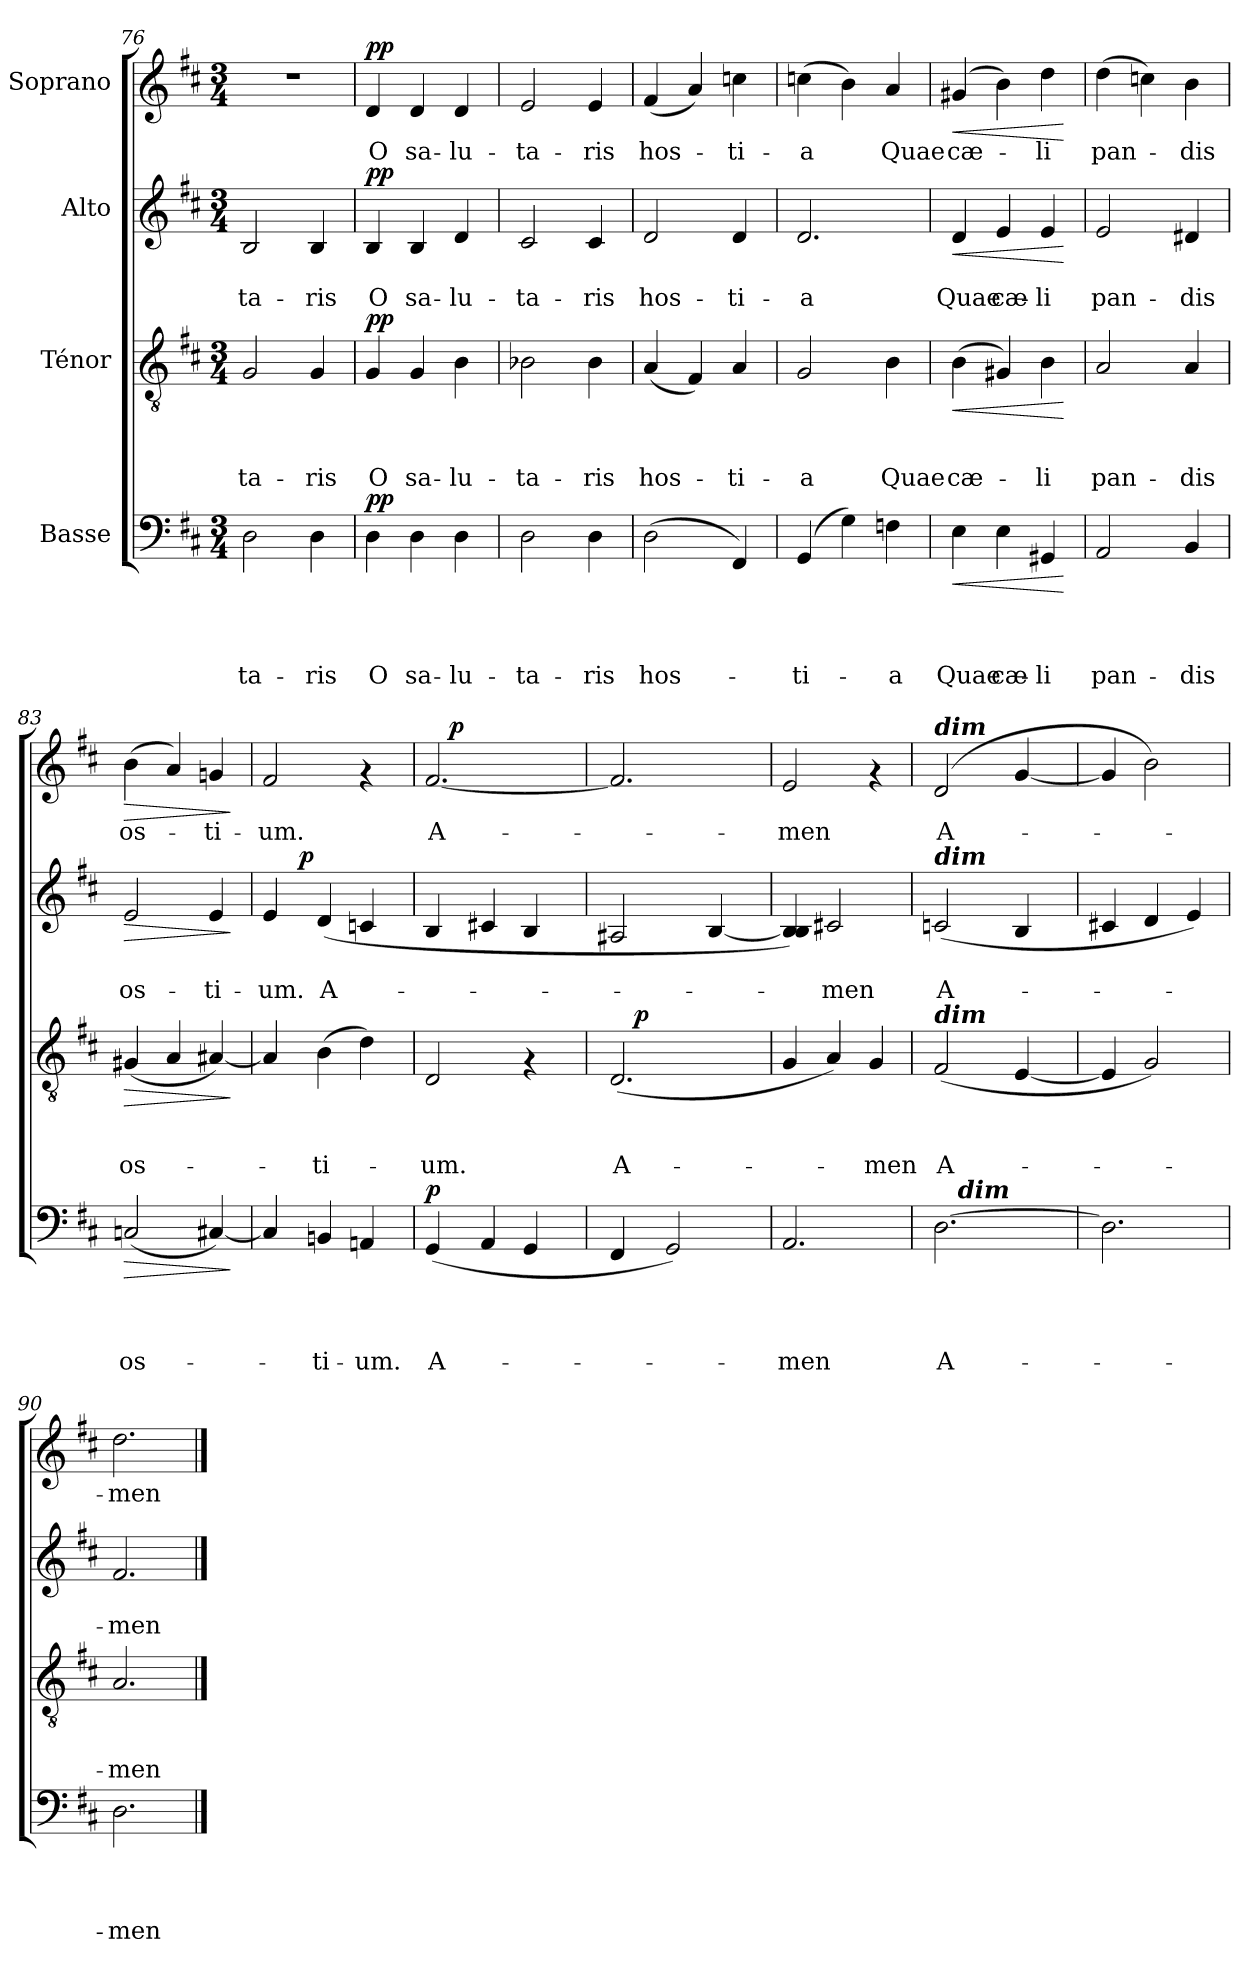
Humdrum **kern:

**kern	**text	**text	**text	**text	**dynam	**kern	**text	**text	**text	**dynam	**kern	**text	**text	**dynam	**kern	**text	**dynam
*part4	*part4	*part4	*part4	*part4	*part4	*part3	*part3	*part3	*part3	*part3	*part2	*part2	*part2	*part2	*part1	*part1	*part1
*staff4	*staff4	*staff4	*staff4	*staff4	*staff4	*staff3	*staff3	*staff3	*staff3	*staff3	*staff2	*staff2	*staff2	*staff2	*staff1	*staff1	*staff1
*I"Basse	*	*	*	*	*	*I"Ténor	*	*	*	*	*I"Alto	*	*	*	*I"Soprano	*	*
*clefF4	*	*	*	*	*	*clefGv2	*	*	*	*	*clefG2	*	*	*	*clefG2	*	*
*k[f#c#]	*	*	*	*	*	*k[f#c#]	*	*	*	*	*k[f#c#]	*	*	*	*k[f#c#]	*	*
*D:	*	*	*	*	*	*D:	*	*	*	*	*D:	*	*	*	*D:	*	*
*M3/4	*	*	*	*	*	*M3/4	*	*	*	*	*M3/4	*	*	*	*M3/4	*	*
=76	=76	=76	=76	=76	=76	=76	=76	=76	=76	=76	=76	=76	=76	=76	=76	=76	=76
!	!	!	!	!LO:LY:b	!	!	!	!	!LO:LY:b	!	!	!	!LO:LY:b	!	!	!	!
2D\	.	.	.	-ta-	.	2G/	.	.	-ta-	.	2B/	.	-ta-	.	2.r	.	.
!	!	!	!	!LO:LY:b	!	!	!	!	!LO:LY:b	!	!	!	!LO:LY:b	!	!	!	!
4D\	.	.	.	-ris	.	4G/	.	.	-ris	.	4B/	.	-ris	.	.	.	.
=77	=77	=77	=77	=77	=77	=77	=77	=77	=77	=77	=77	=77	=77	=77	=77	=77	=77
!	!	!	!	!LO:LY:b	!LO:DY:a	!	!	!	!LO:LY:b	!LO:DY:a	!	!	!LO:LY:b	!LO:DY:a	!	!LO:LY:b	!LO:DY:a
4D\	.	.	.	O	pp	4G/	.	.	O	pp	4B/	.	O	pp	4d/	O	pp
!	!	!	!	!LO:LY:b	!	!	!	!	!LO:LY:b	!	!	!	!LO:LY:b	!	!	!LO:LY:b	!
4D\	.	.	.	sa-	.	4G/	.	.	sa-	.	4B/	.	sa-	.	4d/	sa-	.
!	!	!	!	!LO:LY:b	!	!	!	!	!LO:LY:b	!	!	!	!LO:LY:b	!	!	!LO:LY:b	!
4D\	.	.	.	-lu-	.	4B\	.	.	-lu-	.	4d/	.	-lu-	.	4d/	-lu-	.
=78	=78	=78	=78	=78	=78	=78	=78	=78	=78	=78	=78	=78	=78	=78	=78	=78	=78
!	!	!	!	!LO:LY:b	!	!	!	!	!LO:LY:b	!	!	!	!LO:LY:b	!	!	!LO:LY:b	!
2D\	.	.	.	-ta-	.	2B-X\	.	.	-ta-	.	2c#/	.	-ta-	.	2e/	-ta-	.
!	!	!	!	!LO:LY:b	!	!	!	!	!LO:LY:b	!	!	!	!LO:LY:b	!	!	!LO:LY:b	!
4D\	.	.	.	-ris	.	4B-\	.	.	-ris	.	4c#/	.	-ris	.	4e/	-ris	.
=79	=79	=79	=79	=79	=79	=79	=79	=79	=79	=79	=79	=79	=79	=79	=79	=79	=79
!	!	!	!	!LO:LY:b	!	!	!	!	!LO:LY:b	!	!	!	!LO:LY:b	!	!	!LO:LY:b	!
(>2D\	.	.	.	hos-	.	(<4A/	.	.	hos-	.	2d/	.	hos-	.	(<4f#/	hos-	.
.	.	.	.	.	.	4F#/)	.	.	.	.	.	.	.	.	4a/)	.	.
!	!	!	!	!	!	!	!	!	!LO:LY:b	!	!	!	!LO:LY:b	!	!	!LO:LY:b	!
4FF#/)	.	.	.	.	.	4A/	.	.	-ti-	.	4d/	.	-ti-	.	4ccn\	-ti-	.
=80	=80	=80	=80	=80	=80	=80	=80	=80	=80	=80	=80	=80	=80	=80	=80	=80	=80
!	!	!	!	!LO:LY:b	!	!	!	!	!LO:LY:b	!	!	!	!LO:LY:b	!	!	!LO:LY:b	!
(<4GG/	.	.	.	-ti-	.	2G/	.	.	-a	.	2.d/	.	-a	.	(>4ccn\	-a	.
4G\)	.	.	.	.	.	.	.	.	.	.	.	.	.	.	4b\)	.	.
!	!	!	!	!LO:LY:b	!	!	!	!	!LO:LY:b	!	!	!	!	!	!	!LO:LY:b	!
4Fn\	.	.	.	-a	.	4B\	.	.	Quae	.	.	.	.	.	4a/	Quae	.
=81	=81	=81	=81	=81	=81	=81	=81	=81	=81	=81	=81	=81	=81	=81	=81	=81	=81
!	!	!	!	!LO:LY:b	!LO:HP:b	!	!	!	!LO:LY:b	!LO:HP:b	!	!	!LO:LY:b	!LO:HP:b	!	!LO:LY:b	!LO:HP:b
4E\	.	.	.	Quae	<	(>4B\	.	.	cæ-	<	4d/	.	Quae	<	(<4g#X/	cæ-	<
!	!	!	!	!LO:LY:b	!	!	!	!	!	!	!	!	!LO:LY:b	!	!	!	!
4E\	.	.	.	cæ-	.	4G#X/)	.	.	.	.	4e/	.	cæ-	.	4b\)	.	.
!	!	!	!	!LO:LY:b	!	!	!	!	!LO:LY:b	!	!	!	!LO:LY:b	!	!	!LO:LY:b	!
4GG#X/	.	.	.	-li	.	4B\	.	.	-li	.	4e/	.	-li	.	4dd\	-li	.
.	.	.	.	.	[	.	.	.	.	[	.	.	.	[	.	.	[
=82	=82	=82	=82	=82	=82	=82	=82	=82	=82	=82	=82	=82	=82	=82	=82	=82	=82
!	!	!	!	!LO:LY:b	!	!	!	!	!LO:LY:b	!	!	!	!LO:LY:b	!	!	!LO:LY:b	!
2AA/	.	.	.	pan-	.	2A/	.	.	pan-	.	2e/	.	pan-	.	(>4dd\	pan-	.
.	.	.	.	.	.	.	.	.	.	.	.	.	.	.	4ccn\)	.	.
!	!	!	!	!LO:LY:b	!	!	!	!	!LO:LY:b	!	!	!	!LO:LY:b	!	!	!LO:LY:b	!
4BB/	.	.	.	-dis	.	4A/	.	.	-dis	.	4d#X/	.	-dis	.	4b\	-dis	.
!!LO:LB:g=z
=83	=83	=83	=83	=83	=83	=83	=83	=83	=83	=83	=83	=83	=83	=83	=83	=83	=83
!	!	!	!	!LO:LY:b	!LO:HP:b	!	!	!	!LO:LY:b	!LO:HP:b	!	!	!LO:LY:b	!LO:HP:b	!	!LO:LY:b	!LO:HP:b
(<2Cn/	.	.	.	os-	>	(<4G#X/	.	.	os-	>	2e/	.	os-	>	(>4b\	os-	>
.	.	.	.	.	.	4A/	.	.	.	.	.	.	.	.	4a/)	.	.
!	!	!	!	!	!	!	!	!	!	!	!	!	!LO:LY:b	!	!	!LO:LY:b	!
[<4C#X/)	.	.	.	.	.	[<4A#X/)	.	.	.	.	4e/	.	-ti-	.	4gn/	-ti-	.
.	.	.	.	.	]	.	.	.	.	]	.	.	.	]	.	.	]
=84	=84	=84	=84	=84	=84	=84	=84	=84	=84	=84	=84	=84	=84	=84	=84	=84	=84
!	!	!	!	!	!	!	!	!	!	!	!	!	!LO:LY:b	!	!	!LO:LY:b	!
*	*	*	*	*	*	*	*	*	*	*	*^	*	*	*	*	*	*
4C#/]	.	.	.	.	.	4A#/]	.	.	.	.	4e/	8.ryy	.	-um.	.	2f#/	-um.	.
!	!	!	!	!	!	!	!	!	!	!	!	!	!	!	!LO:DY:a	!	!	!
.	.	.	.	.	.	.	.	.	.	.	.	2ryy	.	.	p	.	.	.
!	!	!	!	!LO:LY:b	!	!	!	!	!LO:LY:b	!	!	!	!	!LO:LY:b	!	!	!	!
4BBn/	.	.	.	-ti-	.	(>4B\	.	.	-ti-	.	(<4d/	.	.	A-	.	.	.	.
!	!	!	!	!LO:LY:b	!	!	!	!	!	!	!	!	!	!	!	!	!	!
4AAn/	.	.	.	-um.	.	4d\)	.	.	.	.	4cn/	.	.	.	.	4rf	.	.
.	.	.	.	.	.	.	.	.	.	.	.	16ryy	.	.	.	.	.	.
=85	=85	=85	=85	=85	=85	=85	=85	=85	=85	=85	=85	=85	=85	=85	=85	=85	=85	=85
!	!	!	!	!LO:LY:b	!LO:DY:a	!	!	!	!LO:LY:b	!	!	!	!	!	!	!	!LO:LY:b	!
*	*	*	*	*	*	*	*	*	*	*	*v	*v	*	*	*	*^	*	*
(<4GG/	.	.	.	A-	p	2D/	.	.	-um.	.	4B/	.	.	.	[<2.f#/	16.ryy	A-	.
!	!	!	!	!	!	!	!	!	!	!	!	!	!	!	!	!	!	!LO:DY:a
.	.	.	.	.	.	.	.	.	.	.	.	.	.	.	.	2ryy	.	p
4AA/	.	.	.	.	.	.	.	.	.	.	4c#X/	.	.	.	.	.	.	.
4GG/	.	.	.	.	.	4rF	.	.	.	.	4B/	.	.	.	.	.	.	.
.	.	.	.	.	.	.	.	.	.	.	.	.	.	.	.	8ryy	.	.
.	.	.	.	.	.	.	.	.	.	.	.	.	.	.	.	32ryy	.	.
=86	=86	=86	=86	=86	=86	=86	=86	=86	=86	=86	=86	=86	=86	=86	=86	=86	=86	=86
!	!	!	!	!	!	!	!	!	!LO:LY:b	!	!	!	!	!	!	!	!	!
*	*	*	*	*	*	*^	*	*	*	*	*	*	*	*	*v	*v	*	*
4FF#/	.	.	.	.	.	(<2.D/	16.ryy	.	.	A-	.	2A#X/	.	.	.	2.f#/]	.	.
!	!	!	!	!	!	!	!	!	!	!	!LO:DY:a	!	!	!	!	!	!	!
.	.	.	.	.	.	.	2ryy	.	.	.	p	.	.	.	.	.	.	.
2GG/)	.	.	.	.	.	.	.	.	.	.	.	.	.	.	.	.	.	.
.	.	.	.	.	.	.	.	.	.	.	.	[<4B/	.	.	.	.	.	.
.	.	.	.	.	.	.	8ryy	.	.	.	.	.	.	.	.	.	.	.
.	.	.	.	.	.	.	32ryy	.	.	.	.	.	.	.	.	.	.	.
=87	=87	=87	=87	=87	=87	=87	=87	=87	=87	=87	=87	=87	=87	=87	=87	=87	=87	=87
!	!	!	!	!LO:LY:b	!	!	!	!	!	!	!	!	!	!	!	!	!LO:LY:b	!
*	*	*	*	*	*	*v	*v	*	*	*	*	*	*	*	*	*	*	*
2.AA/	.	.	.	-men	.	4G/	.	.	.	.	4B/] 4B/)	.	.	.	2e/	-men	.
!	!	!	!	!	!	!	!	!	!	!	!	!	!LO:LY:b	!	!	!	!
.	.	.	.	.	.	4A/)	.	.	.	.	2c#X/	.	-men	.	.	.	.
!	!	!	!	!	!	!	!	!	!LO:LY:b	!	!	!	!	!	!	!	!
.	.	.	.	.	.	4G/	.	.	-men	.	.	.	.	.	4rf	.	.
=88	=88	=88	=88	=88	=88	=88	=88	=88	=88	=88	=88	=88	=88	=88	=88	=88	=88
!	!	!	!	!	!	!	!	!	!	!	!	!	!	!	!LO:TX:a:Bi:t=dim	!	!
!	!	!	!	!	!	!	!	!	!	!	!LO:TX:a:Bi:t=dim	!	!	!	!	!	!
!	!	!	!	!	!	!LO:TX:a:Bi:t=dim	!	!	!	!	!	!	!	!	!	!	!
!	!	!	!	!LO:LY:b	!	!	!	!	!LO:LY:b	!	!	!	!LO:LY:b	!	!	!LO:LY:b	!
*^	*	*	*	*	*	*	*	*	*	*	*	*	*	*	*	*	*
[>2.D\	16.ryy	.	.	.	A-	.	(<2F#/	.	.	A-	.	(<2cn/	.	A-	.	(<2d/	A-	.
!	!LO:TX:a:Bi:t=dim	!	!	!	!	!	!	!	!	!	!	!	!	!	!	!	!	!
.	2ryy	.	.	.	.	.	.	.	.	.	.	.	.	.	.	.	.	.
.	.	.	.	.	.	.	[<4E/	.	.	.	.	4B/	.	.	.	[<4g/	.	.
.	8ryy	.	.	.	.	.	.	.	.	.	.	.	.	.	.	.	.	.
.	32ryy	.	.	.	.	.	.	.	.	.	.	.	.	.	.	.	.	.
*v	*v	*	*	*	*	*	*	*	*	*	*	*	*	*	*	*	*	*
=89	=89	=89	=89	=89	=89	=89	=89	=89	=89	=89	=89	=89	=89	=89	=89	=89	=89
2.D\]	.	.	.	.	.	4E/]	.	.	.	.	4c#X/	.	.	.	4g/]	.	.
.	.	.	.	.	.	2G/)	.	.	.	.	4d/	.	.	.	2b\)	.	.
.	.	.	.	.	.	.	.	.	.	.	4e/)	.	.	.	.	.	.
=90	=90	=90	=90	=90	=90	=90	=90	=90	=90	=90	=90	=90	=90	=90	=90	=90	=90
!	!	!	!	!LO:LY:b	!	!	!	!	!LO:LY:b	!	!	!	!LO:LY:b	!	!	!LO:LY:b	!
2.D\	.	.	.	-men	.	2.A/	.	.	-men	.	2.f#/	.	-men	.	2.dd\	-men	.
==	==	==	==	==	==	==	==	==	==	==	==	==	==	==	==	==	==
*-	*-	*-	*-	*-	*-	*-	*-	*-	*-	*-	*-	*-	*-	*-	*-	*-	*-
